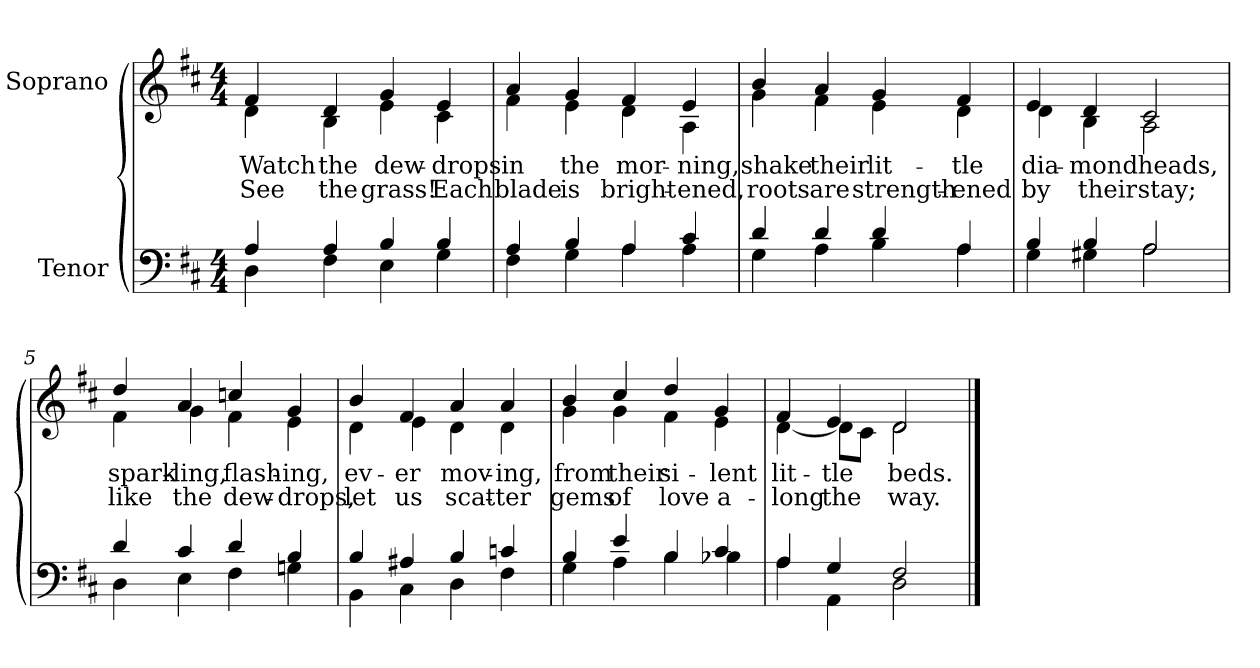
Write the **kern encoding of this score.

**kern	**kern	**text	**text
*part2	*part1	*part1	*part1
*staff2	*staff1	*staff1	*staff1
*I"Tenor	*I"Soprano	*	*
*clefF4	*clefG2	*	*
*ITrd7c12	*	*	*
*k[f#c#]	*k[f#c#]	*	*
*D:	*D:	*	*
*M4/4	*M4/4	*	*
*MM80	*MM80	*	*
=1	=1	=1	=1
*^	*^	*	*
4AA/	4DD\	4f#/	4d\	Watch	See
4AA/	4FF#\	4d/	4B\	the	the
4BB/	4EE\	4g/	4e\	dew-	grass!
4BB/	4GG\	4e/	4c#\	-drops	Each
=2	=2	=2	=2	=2	=2
4AA/	4FF#\	4a/	4f#\	in	blade
4BB/	4GG\	4g/	4e\	the	is
4AA/	4AA\	4f#/	4d\	mor-	bright-
4C#/	4AA\	4e/	4A\	-ning,	-ened,
=3	=3	=3	=3	=3	=3
4D/	4GG\	4b/	4g\	shake	roots
4D/	4AA\	4a/	4f#\	their	are
4D/	4BB\	4g/	4e\	lit-	strength-
4AA/	4AA\	4f#/	4d\	-tle	-ened
=4	=4	=4	=4	=4	=4
4BB/	4GG\	4e/	4d\	dia-	by
4BB/	4GG#X\	4d/	4B\	-mond	their
2AA/	2AA\	2c#/	2A\	heads,	stay;
=5	=5	=5	=5	=5	=5
4D/	4DD\	4dd/	4f#\	spark-	like
4C#/	4EE\	4a/	4g\	-ling,	the
4D/	4FF#\	4ccn/	4f#\	flash-	dew-
4BB/	4GGn\	4g/	4e\	-ing,	-drops,
=6	=6	=6	=6	=6	=6
4BB/	4BBB\	4b/	4d\	ev-	let
4AA#X/	4CC#\	4f#/	4e\	-er	us
4BB/	4DD\	4a/	4d\	mov-	scat-
4Cn/	4FF#\	4a/	4d\	-ing,	-ter
=7	=7	=7	=7	=7	=7
4BB/	4GG\	4b/	4g\	from	gems
4E/	4AA\	4cc#/	4g\	their	of
4BB/	4BB\	4dd/	4f#\	si-	love
4C#/	4BB-X\	4g/	4e\	-lent	a-
=8	=8	=8	=8	=8	=8
4AA/	4AA\	4f#/	[4d\	lit-	-long
4GG/	4AAA\	4e/	8d\L]	-tle	the
.	.	.	8c#\J	.	.
2FF#/	2DD\	2d/	2d\	beds.	way.
*v	*v	*	*	*	*
*	*v	*v	*	*
==	==	==	==
*-	*-	*-	*-
